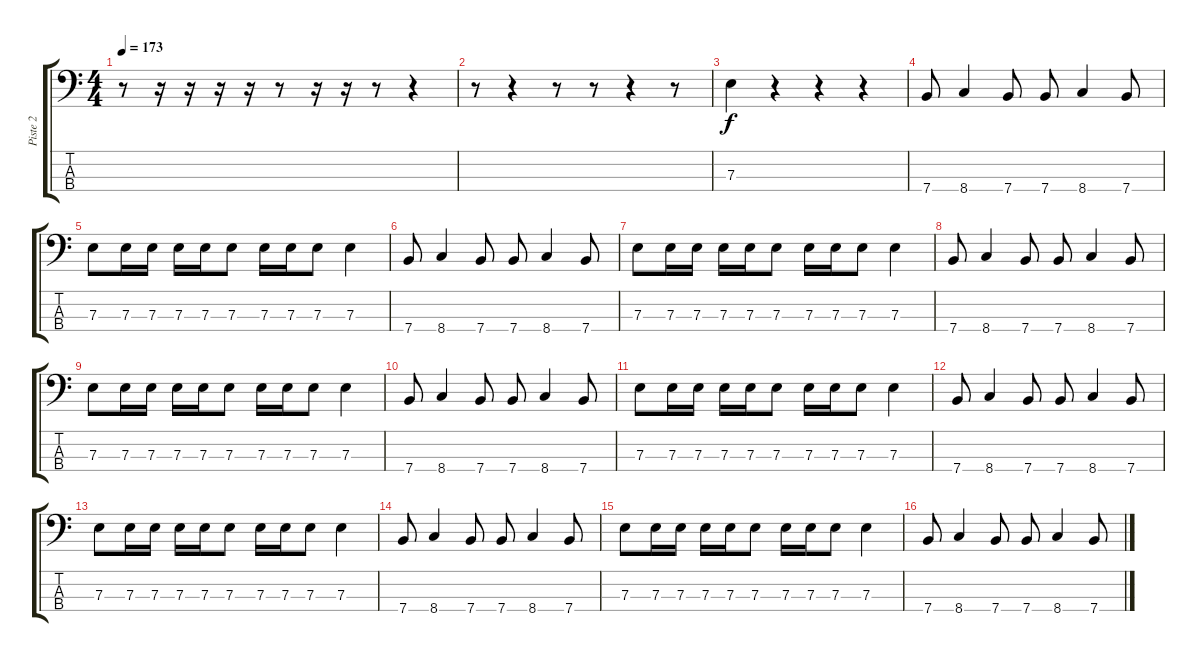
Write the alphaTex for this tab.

\track ("Piste 2" "Piste 2") {instrument acousticguitarnylon}
\staff {score tabs}
\tuning (G2 D2 A1 E1) {hide}
\ts (4 4)
\tempo 173
\clef f4
\ks c
r.8{dy f instrument acousticguitarnylon} r.16 r.16 r.16 r.16 r.8 r.16 r.16 r.8 r.4 |
r.8 r.4 r.8 r.8 r.4 r.8 |
7.3.4 r.4 r.4 r.4 |
7.4.8 8.4.4 7.4.8 7.4.8 8.4.4 7.4.8 |
7.3.8 7.3.16 7.3.16 7.3.16 7.3.16 7.3.8 7.3.16 7.3.16 7.3.8 7.3.4 |
7.4.8 8.4.4 7.4.8 7.4.8 8.4.4 7.4.8 |
7.3.8 7.3.16 7.3.16 7.3.16 7.3.16 7.3.8 7.3.16 7.3.16 7.3.8 7.3.4 |
7.4.8 8.4.4 7.4.8 7.4.8 8.4.4 7.4.8 |
7.3.8 7.3.16 7.3.16 7.3.16 7.3.16 7.3.8 7.3.16 7.3.16 7.3.8 7.3.4 |
7.4.8 8.4.4 7.4.8 7.4.8 8.4.4 7.4.8 |
7.3.8 7.3.16 7.3.16 7.3.16 7.3.16 7.3.8 7.3.16 7.3.16 7.3.8 7.3.4 |
7.4.8 8.4.4 7.4.8 7.4.8 8.4.4 7.4.8 |
7.3.8 7.3.16 7.3.16 7.3.16 7.3.16 7.3.8 7.3.16 7.3.16 7.3.8 7.3.4 |
7.4.8 8.4.4 7.4.8 7.4.8 8.4.4 7.4.8 |
7.3.8 7.3.16 7.3.16 7.3.16 7.3.16 7.3.8 7.3.16 7.3.16 7.3.8 7.3.4 |
7.4.8 8.4.4 7.4.8 7.4.8 8.4.4 7.4.8
